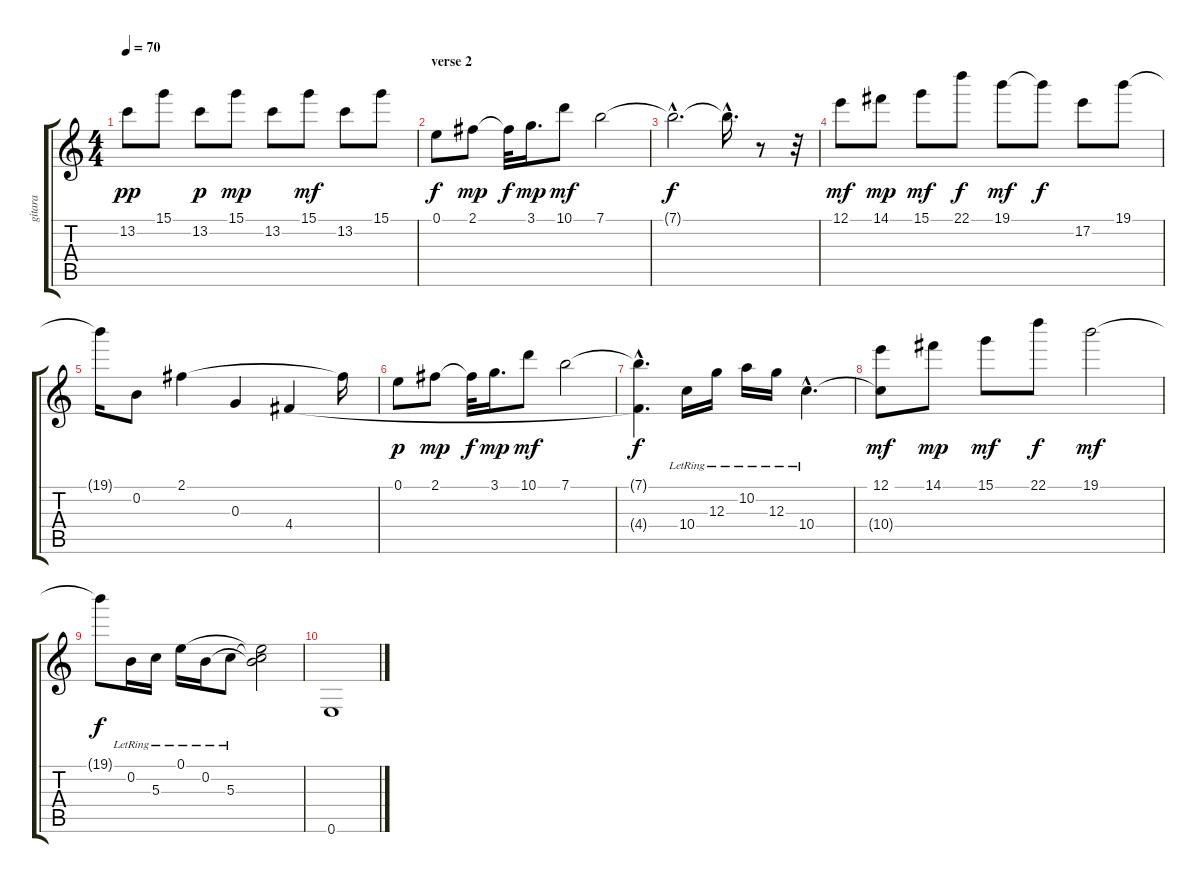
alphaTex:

\track ("gitara" "gitara") {instrument electricguitarjazz}
\staff {score tabs}
\tuning (E4 B3 G3 D3 A2 E2) {hide}
\ts (4 4)
\tempo 70
\clef g2
\ks c
13.2.8{dy pp} 15.1.8 13.2.8{dy p} 15.1.8{dy mp} 13.2.8 15.1.8{dy mf} 13.2.8 15.1.8 |
\section ("" "verse 2")
0.1.8{dy f} 2.1.8{dy mp} 2.1{t}.32{dy f} 3.1.16{d dy mp} 10.1.8{dy mf} 7.1.2 |
7.1{hac t}.2{d dy f} 7.1{hac t}.16{d} r.8 r.32 |
12.1.8{dy mf} 14.1.8{dy mp} 15.1.8{dy mf} 22.1.8{dy f} 19.1.8{dy mf} 19.1{t}.8{dy f} 17.2.8 19.1.8 |
19.1{t}.16 0.2.8 2.1.4 0.3.4 4.4.4 2.1{t}.16 |
0.1.8{dy p} 2.1.8{dy mp} 2.1{t}.32{dy f} 3.1.16{d dy mp} 10.1.8{dy mf} 7.1.2 |
(7.1{hac t} 4.4{hac t}).4{d dy f} 10.4{lr}.16 12.3{lr}.16 10.2{lr}.16 12.3{lr}.16 10.4{hac lr}.4{d} |
(12.1 10.4{t}).8{dy mf} 14.1.8{dy mp} 15.1.8{dy mf} 22.1.8{dy f} 19.1.2{dy mf} |
19.1{t}.8{dy f} 0.2{lr}.16 5.3{lr}.16 0.1{lr}.16 0.2{lr}.16 5.3{lr}.8 (0.1{t} 0.2{t} 5.3{t}).2 |
0.6.1
